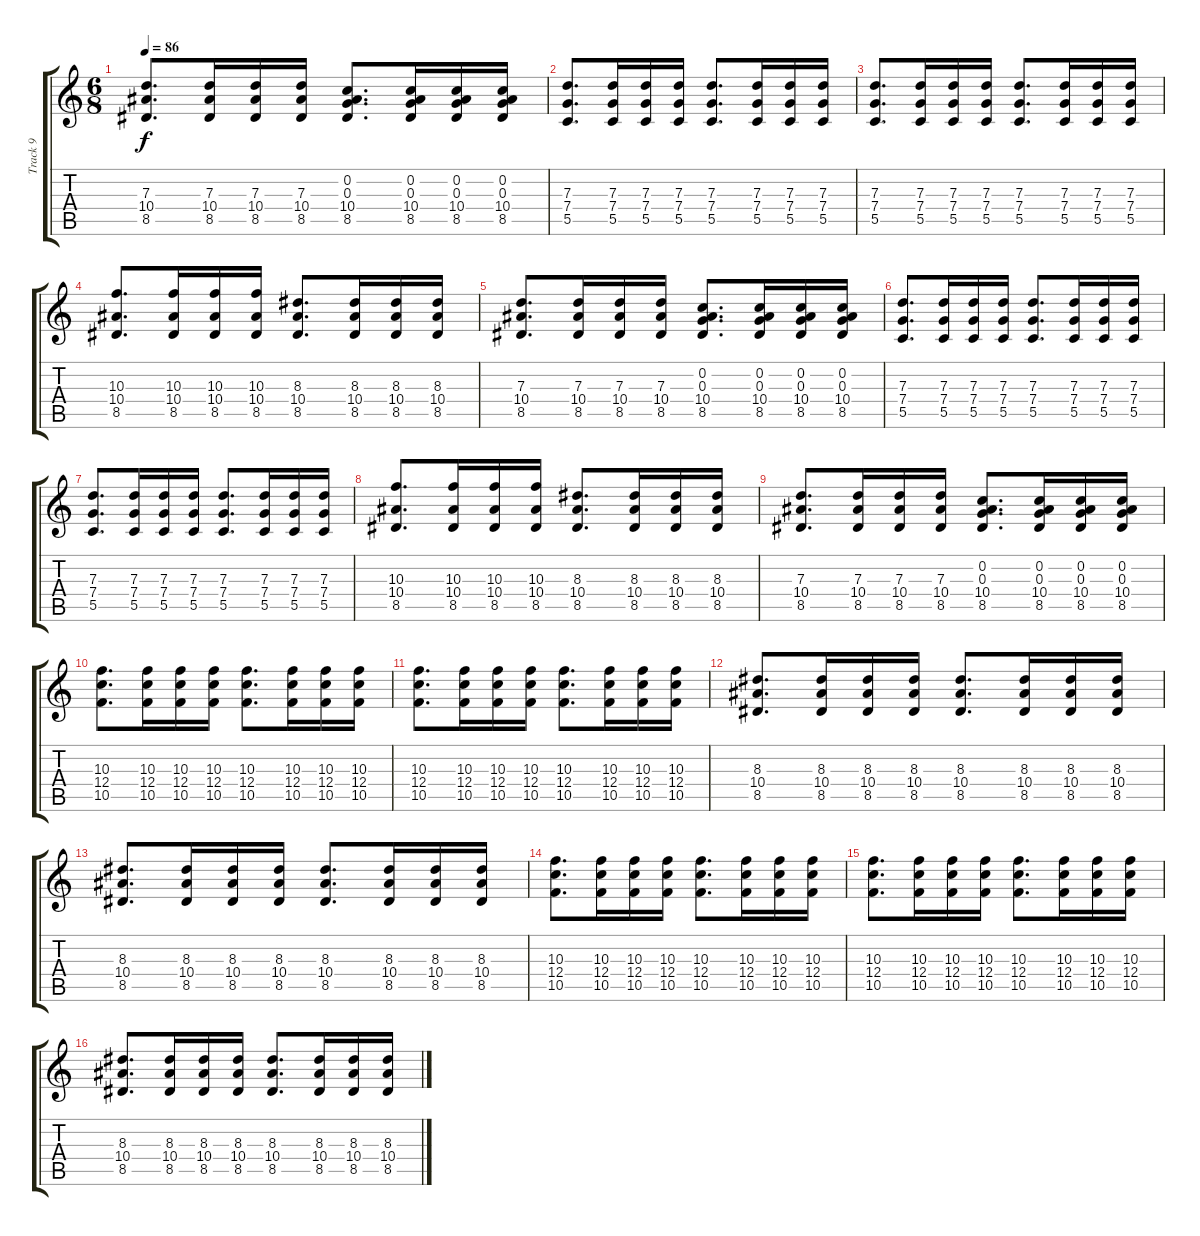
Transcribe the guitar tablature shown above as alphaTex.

\track ("Track 9" "Track 9") {instrument acousticguitarsteel}
\staff {score tabs}
\tuning (E4 C4 G3 C3 G2 C2) {hide}
\ts (6 8)
\tempo 86
\clef g2
\ks c
(7.3 10.4 8.5).8{d dy f} (7.3 10.4 8.5).16 (7.3 10.4 8.5).16 (7.3 10.4 8.5).16 (0.2 0.3 10.4 8.5).8{d} (0.2 0.3 10.4 8.5).16 (0.2 0.3 10.4 8.5).16 (0.2 0.3 10.4 8.5).16 |
(7.3 7.4 5.5).8{d} (7.3 7.4 5.5).16 (7.3 7.4 5.5).16 (7.3 7.4 5.5).16 (7.3 7.4 5.5).8{d} (7.3 7.4 5.5).16 (7.3 7.4 5.5).16 (7.3 7.4 5.5).16 |
(7.3 7.4 5.5).8{d} (7.3 7.4 5.5).16 (7.3 7.4 5.5).16 (7.3 7.4 5.5).16 (7.3 7.4 5.5).8{d} (7.3 7.4 5.5).16 (7.3 7.4 5.5).16 (7.3 7.4 5.5).16 |
(10.3 10.4 8.5).8{d} (10.3 10.4 8.5).16 (10.3 10.4 8.5).16 (10.3 10.4 8.5).16 (8.3 10.4 8.5).8{d} (8.3 10.4 8.5).16 (8.3 10.4 8.5).16 (8.3 10.4 8.5).16 |
(7.3 10.4 8.5).8{d} (7.3 10.4 8.5).16 (7.3 10.4 8.5).16 (7.3 10.4 8.5).16 (0.2 0.3 10.4 8.5).8{d} (0.2 0.3 10.4 8.5).16 (0.2 0.3 10.4 8.5).16 (0.2 0.3 10.4 8.5).16 |
(7.3 7.4 5.5).8{d} (7.3 7.4 5.5).16 (7.3 7.4 5.5).16 (7.3 7.4 5.5).16 (7.3 7.4 5.5).8{d} (7.3 7.4 5.5).16 (7.3 7.4 5.5).16 (7.3 7.4 5.5).16 |
(7.3 7.4 5.5).8{d} (7.3 7.4 5.5).16 (7.3 7.4 5.5).16 (7.3 7.4 5.5).16 (7.3 7.4 5.5).8{d} (7.3 7.4 5.5).16 (7.3 7.4 5.5).16 (7.3 7.4 5.5).16 |
(10.3 10.4 8.5).8{d} (10.3 10.4 8.5).16 (10.3 10.4 8.5).16 (10.3 10.4 8.5).16 (8.3 10.4 8.5).8{d} (8.3 10.4 8.5).16 (8.3 10.4 8.5).16 (8.3 10.4 8.5).16 |
(7.3 10.4 8.5).8{d} (7.3 10.4 8.5).16 (7.3 10.4 8.5).16 (7.3 10.4 8.5).16 (0.2 0.3 10.4 8.5).8{d} (0.2 0.3 10.4 8.5).16 (0.2 0.3 10.4 8.5).16 (0.2 0.3 10.4 8.5).16 |
(10.3 12.4 10.5).8{d} (10.3 12.4 10.5).16 (10.3 12.4 10.5).16 (10.3 12.4 10.5).16 (10.3 12.4 10.5).8{d} (10.3 12.4 10.5).16 (10.3 12.4 10.5).16 (10.3 12.4 10.5).16 |
(10.3 12.4 10.5).8{d} (10.3 12.4 10.5).16 (10.3 12.4 10.5).16 (10.3 12.4 10.5).16 (10.3 12.4 10.5).8{d} (10.3 12.4 10.5).16 (10.3 12.4 10.5).16 (10.3 12.4 10.5).16 |
(8.3 10.4 8.5).8{d} (8.3 10.4 8.5).16 (8.3 10.4 8.5).16 (8.3 10.4 8.5).16 (8.3 10.4 8.5).8{d} (8.3 10.4 8.5).16 (8.3 10.4 8.5).16 (8.3 10.4 8.5).16 |
(8.3 10.4 8.5).8{d} (8.3 10.4 8.5).16 (8.3 10.4 8.5).16 (8.3 10.4 8.5).16 (8.3 10.4 8.5).8{d} (8.3 10.4 8.5).16 (8.3 10.4 8.5).16 (8.3 10.4 8.5).16 |
(10.3 12.4 10.5).8{d} (10.3 12.4 10.5).16 (10.3 12.4 10.5).16 (10.3 12.4 10.5).16 (10.3 12.4 10.5).8{d} (10.3 12.4 10.5).16 (10.3 12.4 10.5).16 (10.3 12.4 10.5).16 |
(10.3 12.4 10.5).8{d} (10.3 12.4 10.5).16 (10.3 12.4 10.5).16 (10.3 12.4 10.5).16 (10.3 12.4 10.5).8{d} (10.3 12.4 10.5).16 (10.3 12.4 10.5).16 (10.3 12.4 10.5).16 |
(8.3 10.4 8.5).8{d} (8.3 10.4 8.5).16 (8.3 10.4 8.5).16 (8.3 10.4 8.5).16 (8.3 10.4 8.5).8{d} (8.3 10.4 8.5).16 (8.3 10.4 8.5).16 (8.3 10.4 8.5).16
